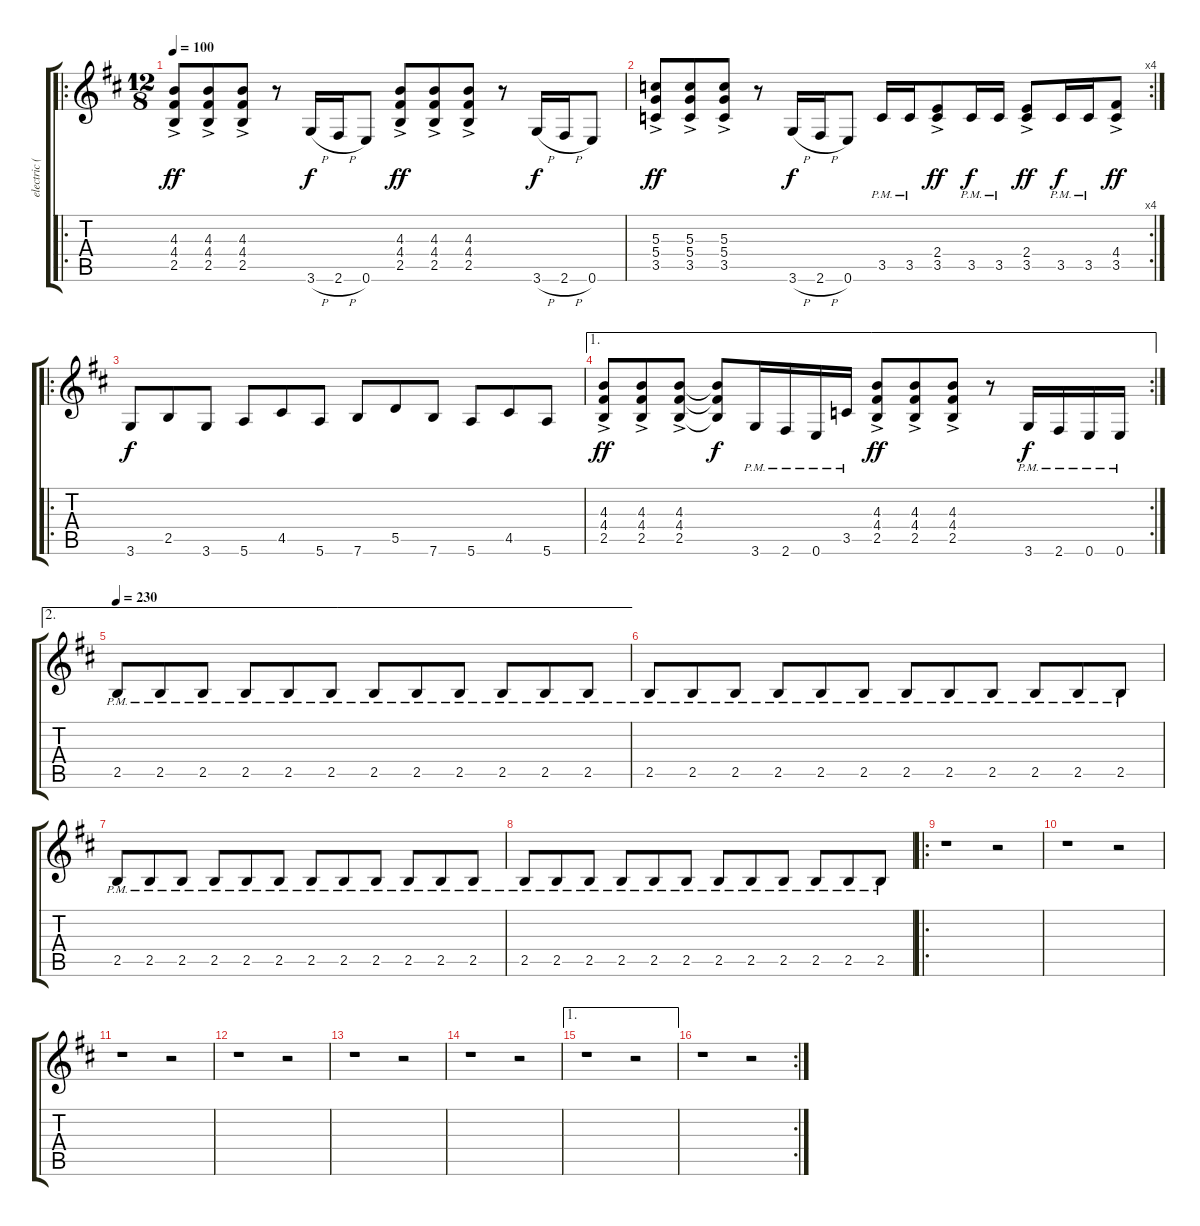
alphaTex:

\track ("electric (low volume)" "electric (") {instrument distortionguitar}
\staff {score tabs}
\tuning (E4 B3 G3 D3 A2 E2) {hide}
\ro
\ts (12 8)
\tempo 100
\clef g2
\ks d
(4.3{ac} 4.4{ac} 2.5{ac}).8{dy ff} (4.3{ac} 4.4{ac} 2.5{ac}).8 (4.3{ac} 4.4{ac} 2.5{ac}).8 r.8 3.6{h}.16{dy f} 2.6{h}.16 0.6.8 (4.3{ac} 4.4{ac} 2.5{ac}).8{dy ff} (4.3{ac} 4.4{ac} 2.5{ac}).8 (4.3{ac} 4.4{ac} 2.5{ac}).8 r.8 3.6{h}.16{dy f} 2.6{h}.16 0.6.8 |
\rc 4
(5.3{ac} 5.4{ac} 3.5{ac}).8{dy ff} (5.3{ac} 5.4{ac} 3.5{ac}).8 (5.3{ac} 5.4{ac} 3.5{ac}).8 r.8 3.6{h}.16{dy f} 2.6{h}.16 0.6.8 3.5{pm}.16 3.5{pm}.16 (2.4{ac} 3.5{ac}).8{dy ff} 3.5{pm}.16{dy f} 3.5{pm}.16 (2.4{ac} 3.5{ac}).8{dy ff} 3.5{pm}.16{dy f} 3.5{pm}.16 (4.4{ac} 3.5{ac}).8{dy ff} |
\ro
3.6.8{dy f} 2.5.8 3.6.8 5.6.8 4.5.8 5.6.8 7.6.8 5.5.8 7.6.8 5.6.8 4.5.8 5.6.8 |
\ae 1
\rc 2
(4.3{ac} 4.4{ac} 2.5{ac}).8{dy ff} (4.3{ac} 4.4{ac} 2.5{ac}).8 (4.3{ac} 4.4{ac} 2.5{ac}).8 (4.3{t} 4.4{t} 2.5{t}).8{dy f} 3.6{pm}.16 2.6{pm}.16 0.6{pm}.16 3.5{pm}.16 (4.3{ac} 4.4{ac} 2.5{ac}).8{dy ff} (4.3{ac} 4.4{ac} 2.5{ac}).8 (4.3{ac} 4.4{ac} 2.5{ac}).8 r.8 3.6{pm}.16{dy f} 2.6{pm}.16 0.6{pm}.16 0.6{pm}.16 |
\ae 2
\tempo 230
2.5{pm}.8 2.5{pm}.8 2.5{pm}.8 2.5{pm}.8 2.5{pm}.8 2.5{pm}.8 2.5{pm}.8 2.5{pm}.8 2.5{pm}.8 2.5{pm}.8 2.5{pm}.8 2.5{pm}.8 |
2.5{pm}.8 2.5{pm}.8 2.5{pm}.8 2.5{pm}.8 2.5{pm}.8 2.5{pm}.8 2.5{pm}.8 2.5{pm}.8 2.5{pm}.8 2.5{pm}.8 2.5{pm}.8 2.5{pm}.8 |
2.5{pm}.8 2.5{pm}.8 2.5{pm}.8 2.5{pm}.8 2.5{pm}.8 2.5{pm}.8 2.5{pm}.8 2.5{pm}.8 2.5{pm}.8 2.5{pm}.8 2.5{pm}.8 2.5{pm}.8 |
2.5{pm}.8 2.5{pm}.8 2.5{pm}.8 2.5{pm}.8 2.5{pm}.8 2.5{pm}.8 2.5{pm}.8 2.5{pm}.8 2.5{pm}.8 2.5{pm}.8 2.5{pm}.8 2.5{pm}.8 |
\ro
r.1 r.2 |
r.1 r.2 |
r.1 r.2 |
r.1 r.2 |
r.1 r.2 |
r.1 r.2 |
\ae 1
r.1 r.2 |
\rc 2
r.1 r.2
